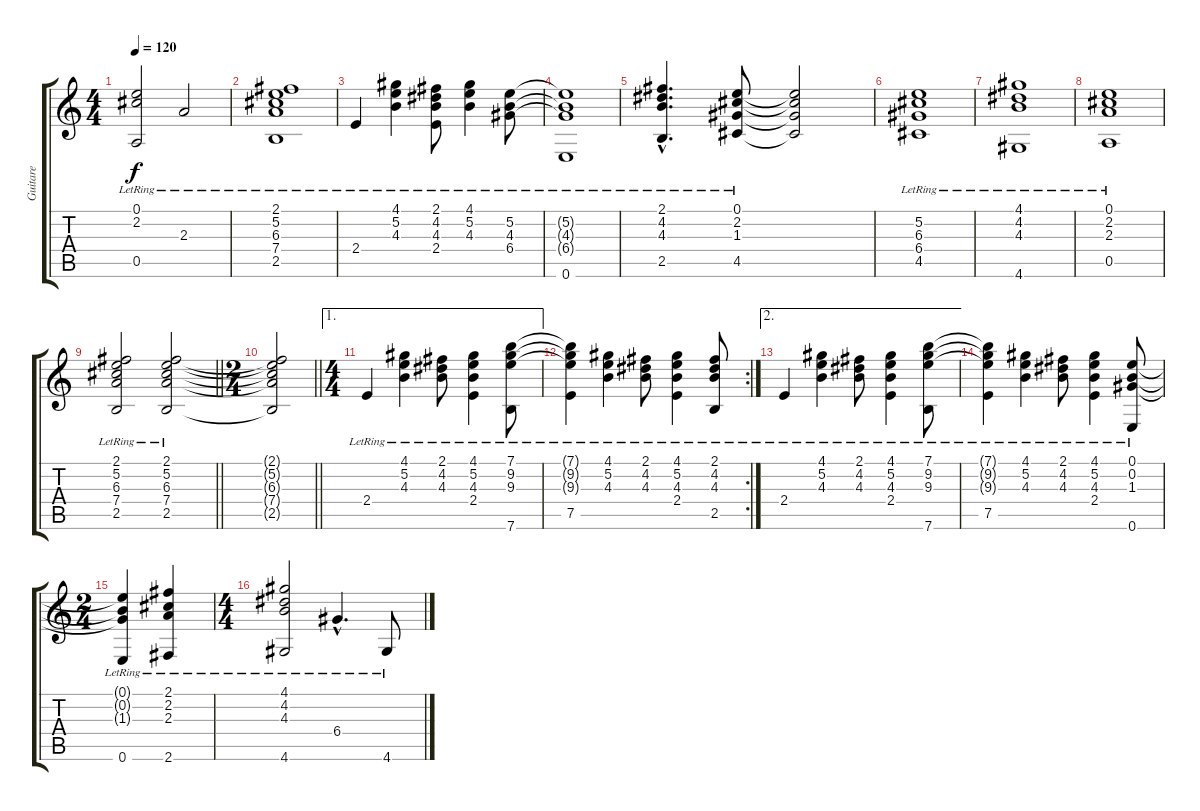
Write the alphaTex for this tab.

\track ("Guitare" "Guitare") {instrument acousticguitarnylon}
\staff {score tabs}
\tuning (E4 B3 G3 D3 A2 E2) {hide}
\ts (4 4)
\tempo 120
\clef g2
\ks c
(0.1{lr} 2.2{lr} 0.5{lr}).2{dy f} 2.3{lr}.2 |
(2.1{lr} 5.2{lr} 6.3{lr} 7.4{lr} 2.5{lr}).1 |
2.4{lr}.4 (4.1{lr} 5.2{lr} 4.3{lr}).4 (2.1{lr} 4.2{lr} 4.3{lr} 2.4{lr}).8 (4.1{lr} 5.2{lr} 4.3{lr}).4 (5.2{lr} 4.3{lr} 6.4{lr}).8 |
(5.2{t} 4.3{t} 6.4{t} 0.6{lr}).1 |
(2.1{hac lr} 4.2{hac lr} 4.3{hac lr} 2.5{hac lr}).4{d} (0.1{lr} 2.2{lr} 1.3{lr} 4.5{lr}).8 (0.1{t} 2.2{t} 1.3{t} 4.5{t}).2 |
(5.2{lr} 6.3{lr} 6.4{lr} 4.5{lr}).1 |
(4.1{lr} 4.2{lr} 4.3{lr} 4.6{lr}).1 |
(0.1{lr} 2.2{lr} 2.3{lr} 0.5{lr}).1 |
\barLineRight lightlight
(2.1{lr} 5.2{lr} 6.3{lr} 7.4{lr} 2.5{lr}).2 (2.1{lr} 5.2{lr} 6.3{lr} 7.4{lr} 2.5{lr}).2 |
\ts (2 4)
\barLineRight lightlight
(2.1{t} 5.2{t} 6.3{t} 7.4{t} 2.5{t}).2 |
\ae 1
\ts (4 4)
2.4{lr}.4 (4.1{lr} 5.2{lr} 4.3{lr}).4 (2.1{lr} 4.2{lr} 4.3{lr}).8 (4.1{lr} 5.2{lr} 4.3{lr} 2.4{lr}).4 (7.1{lr} 9.2{lr} 9.3{lr} 7.6{lr}).8 |
\rc 2
(7.1{t} 9.2{t} 9.3{t} 7.5{lr}).4 (4.1{lr} 5.2{lr} 4.3{lr}).4 (2.1{lr} 4.2{lr} 4.3{lr}).8 (4.1{lr} 5.2{lr} 4.3{lr} 2.4{lr}).4 (2.1{lr} 4.2{lr} 4.3{lr} 2.5{lr}).8 |
\ae 2
2.4{lr}.4 (4.1{lr} 5.2{lr} 4.3{lr}).4 (2.1{lr} 4.2{lr} 4.3{lr}).8 (4.1{lr} 5.2{lr} 4.3{lr} 2.4{lr}).4 (7.1{lr} 9.2{lr} 9.3{lr} 7.6{lr}).8 |
(7.1{t} 9.2{t} 9.3{t} 7.5{lr}).4 (4.1{lr} 5.2{lr} 4.3{lr}).4 (2.1{lr} 4.2{lr} 4.3{lr}).8 (4.1{lr} 5.2{lr} 4.3{lr} 2.4{lr}).4 (0.1{lr} 0.2{lr} 1.3{lr} 0.6{lr}).8 |
\ts (2 4)
(0.1{t} 0.2{t} 1.3{t} 0.6{lr}).4 (2.1{lr} 2.2{lr} 2.3{lr} 2.6{lr}).4 |
\ts (4 4)
(4.1{lr} 4.2{lr} 4.3{lr} 4.6{lr}).2 6.4{hac lr}.4{d} 4.6{lr}.8
